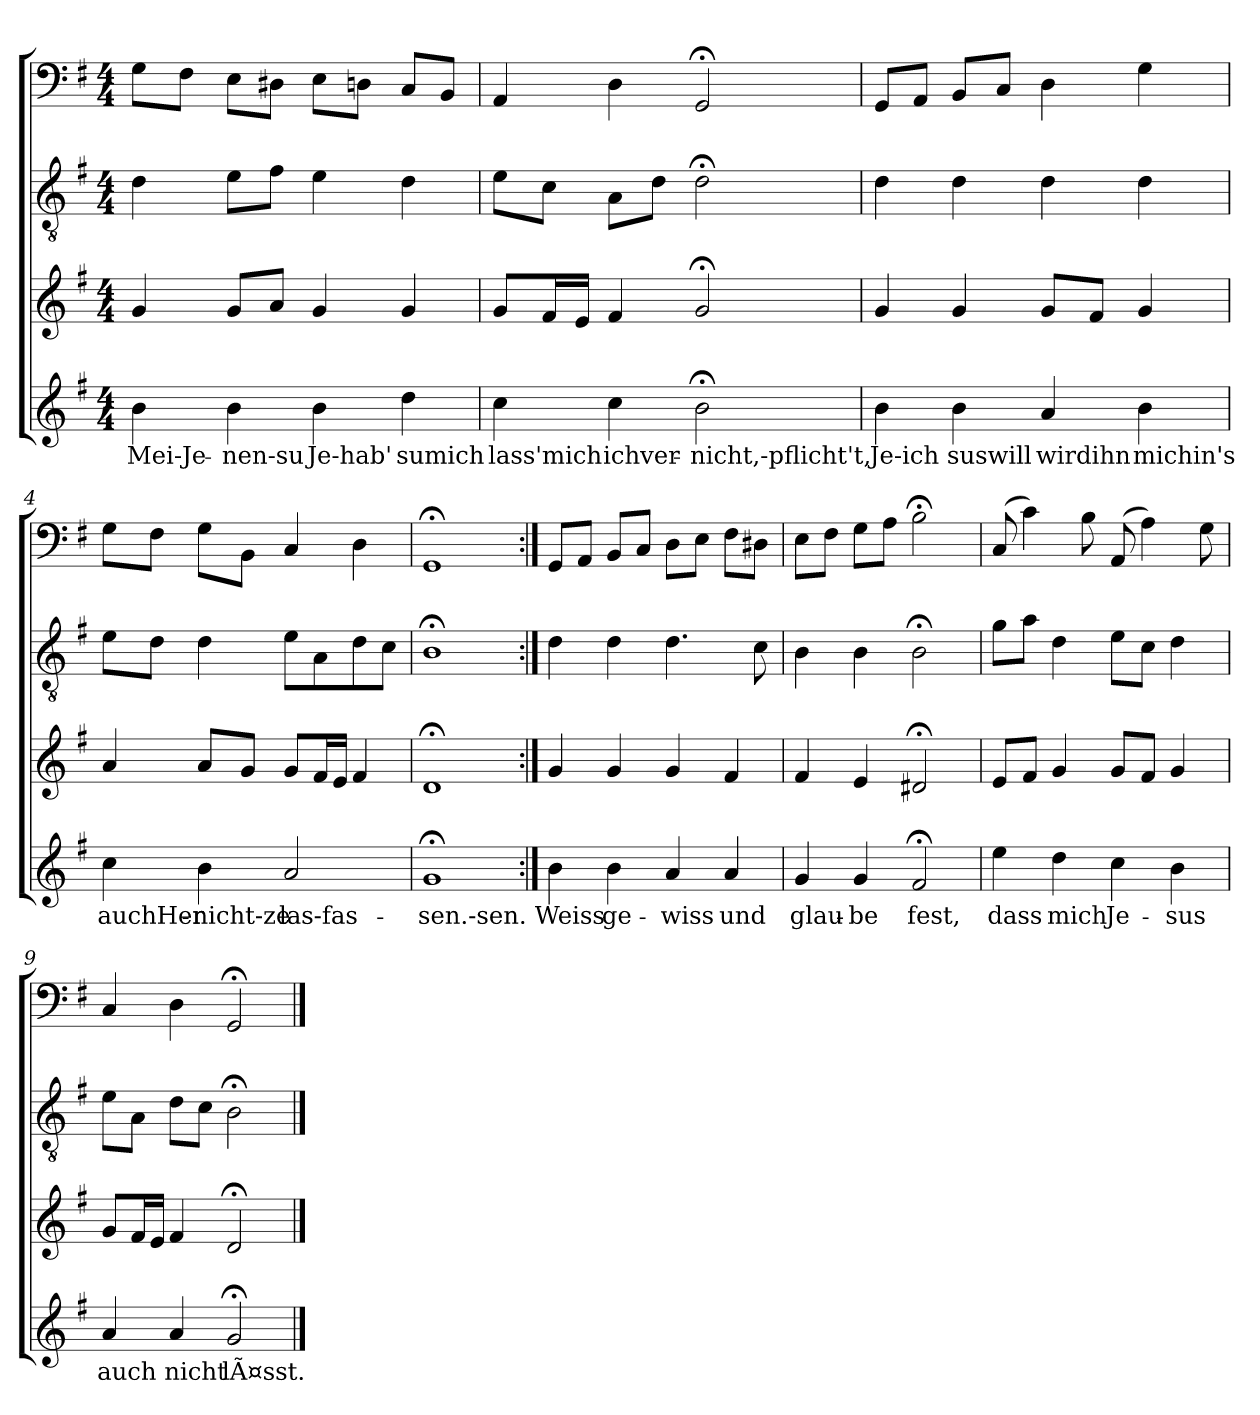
**kern	**text	**kern	**kern	**kern
*part4	*part4	*part3	*part2	*part1
*staff4	*staff4	*staff3	*staff2	*staff1
*clefG2	*	*clefG2	*clefGv2	*clefF4
*k[f#]	*	*k[f#]	*k[f#]	*k[f#]
*G:	*	*G:	*G:	*G:
*M4/4	*	*M4/4	*M4/4	*M4/4
=1	=1	=1	=1	=1
4b	Mei-Je-	4g	4d	8GL
.	.	.	.	8F#J
4b	-nen-su	8gL	8eL	8EL
.	.	8aJ	8f#J	8D#XJ
4b	Je-hab'	4g	4e	8EL
.	.	.	.	8DnJ
4dd	-sumich	4g	4d	8CL
.	.	.	.	8BBJ
=2	=2	=2	=2	=2
4cc	lass'mich	8gL	8eL	4AA
.	.	16f#L	8cJ	.
.	.	16eJJ	.	.
4cc	ichver-	4f#	8AL	4D
.	.	.	8dJ	.
2b;<	nicht,-pflicht't,	2g;<	2d;<	2GG;<
=3	=3	=3	=3	=3
4b	Je-ich	4g	4d	8GGL
.	.	.	.	8AAJ
4b	-suswill	4g	4d	8BBL
.	.	.	.	8CJ
4a	wirdihn	8gL	4d	4D
.	.	8f#J	.	.
4b	michin's	4g	4d	4G
=4	=4	=4	=4	=4
4cc	auchHer-	4a	8eL	8GL
.	.	.	8dJ	8F#J
4b	nicht-ze	8aL	4d	8GL
.	.	8gJ	.	8BBJ
2a	las-fas-	8gL	8eL	4C
.	.	16f#L	8A	.
.	.	16eJJ	.	.
.	.	4f#	8d	4D
.	.	.	8cJ	.
=5	=5	=5	=5	=5
1g;<	-sen.-sen.	1d;<	1B;<	1GG;<
=6:|!	=6:|!	=6:|!	=6:|!	=6:|!
4b	Weiss	4g	4d	8GGL
.	.	.	.	8AAJ
4b	ge-	4g	4d	8BBL
.	.	.	.	8CJ
4a	-wiss	4g	4.d	8DL
.	.	.	.	8EJ
4a	und	4f#	.	8F#L
.	.	.	8c	8D#XJ
=7	=7	=7	=7	=7
4g	glau-	4f#	4B	8EL
.	.	.	.	8F#J
4g	-be	4e	4B	8GL
.	.	.	.	8AJ
2f#;<	fest,	2d#X;<	2B;<	2B;<
=8	=8	=8	=8	=8
4ee	dass	8eL	8gL	(8C
.	.	8f#J	8aJ	4c)
4dd	mich	4g	4d	.
.	.	.	.	8B
4cc	Je-	8gL	8eL	(8AA
.	.	8f#J	8cJ	4A)
4b	-sus	4g	4d	.
.	.	.	.	8G
=9	=9	=9	=9	=9
4a	auch	8gL	8eL	4C
.	.	16f#L	8AJ	.
.	.	16eJJ	.	.
4a	nicht	4f#	8dL	4D
.	.	.	8cJ	.
2g;<	lÃ¤sst.	2d;<	2B;<	2GG;<
==	==	==	==	==
*-	*-	*-	*-	*-
